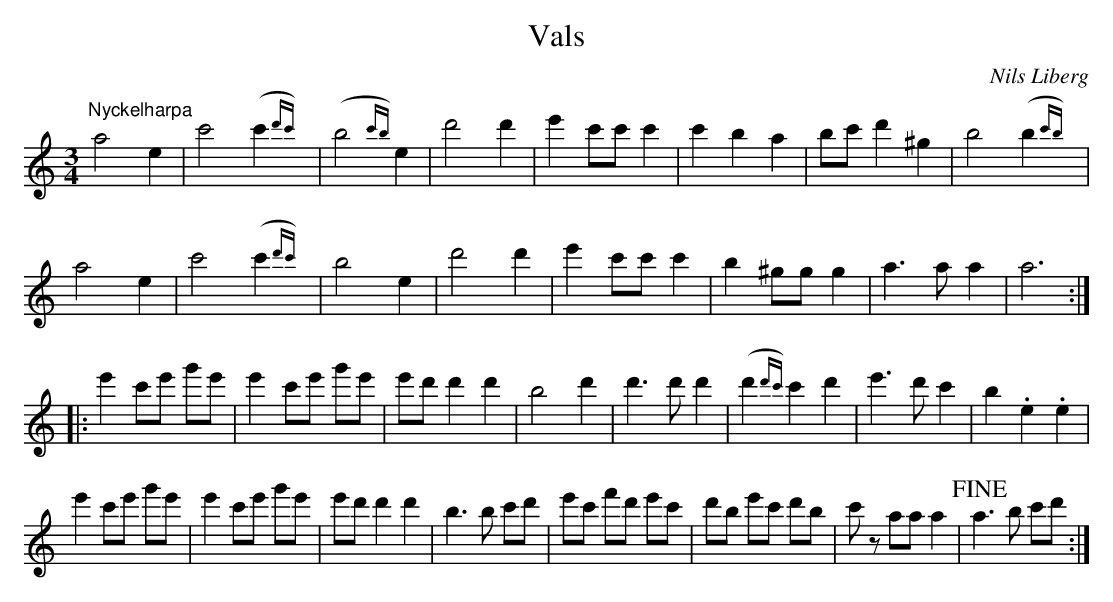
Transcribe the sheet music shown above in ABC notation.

X:1
L:1/8
M:3/4
T:Vals
C:Nils Liberg
Q:160
K:Am
"^Nyckelharpa"
a4 e2 | c'4 (c'2{d'c'}) | (b4{c'b}) e2 | d'4 d'2 | e'2c'c' c'2 | c'2 b2 a2 | bc' d'2 ^g2 | b4 (b2{c'b}) |
a4 e2 | c'4 (c'2{d'c'}) | b4 e2 | d'4 d'2 | e'2c'c' c'2 | b2 ^gg g2 | a3a a2 | a6 ::
e'2 c'e' g'e' | e'2 c'e' g'e' | e'd' d'2 d'2 | b4 d'2 | d'2>d'2 d'2 | (d'2{d'c'}) c'2 d'2 | e'2>d'2 c'2 | b2 .e2 .e2 |
e'2 c'e' g'e' | e'2 c'e' g'e' | e'd' d'2 d'2 | b3b c'd' | e'c' f'd' e'c' | d'b e'c' d'b | c'z aa a2 | !fine!a3 b c'd' :|
